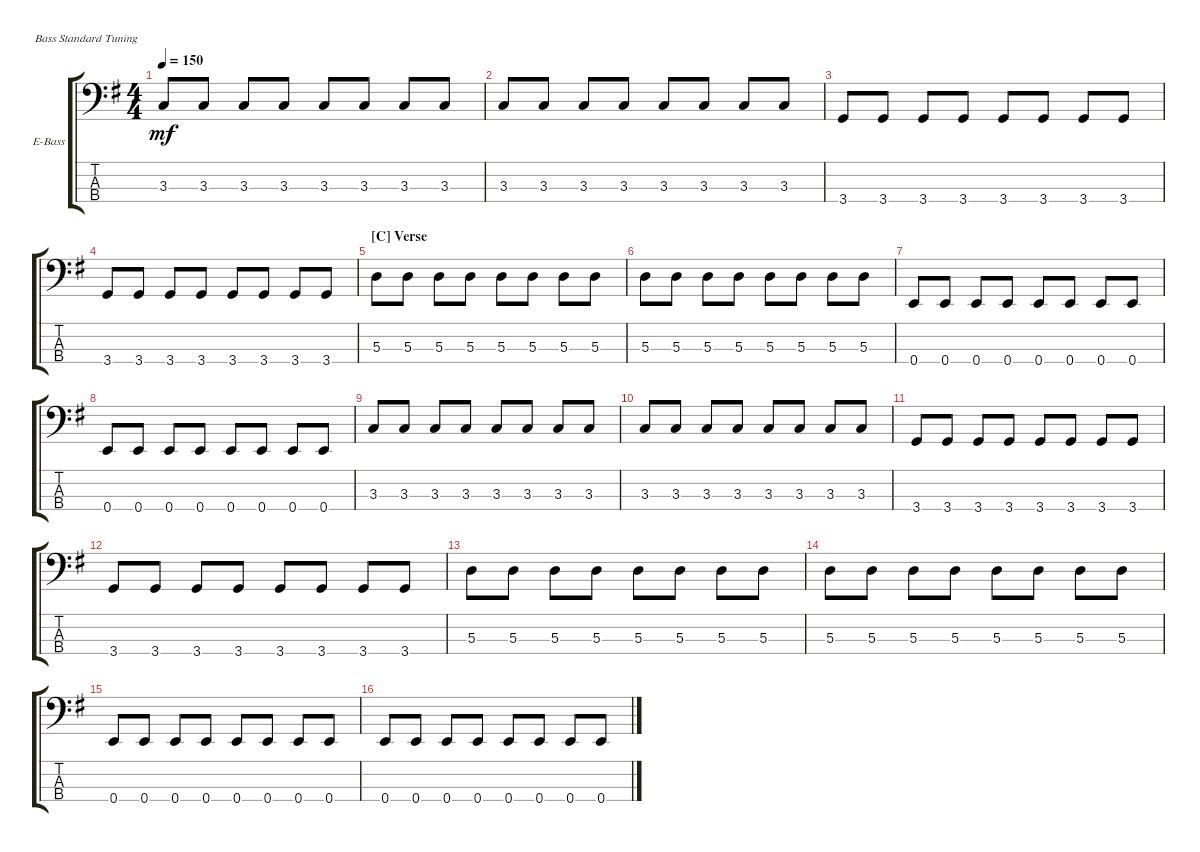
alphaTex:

\defaultSystemsLayout 4
\bracketExtendMode groupsimilarinstruments
\firstSystemTrackNameOrientation horizontal
\otherSystemsTrackNameOrientation horizontal
\track ("Electric Bass" "E-Bass") {instrument electricbassfinger}
\staff {score tabs}
\tuning (G2 D2 A1 E1)
\ts (4 4)
\tempo 150
\clef f4
\ks g
3.3.8{dy mf} 3.3.8 3.3.8 3.3.8 3.3.8 3.3.8 3.3.8 3.3.8 |
3.3.8 3.3.8 3.3.8 3.3.8 3.3.8 3.3.8 3.3.8 3.3.8 |
3.4.8 3.4.8 3.4.8 3.4.8 3.4.8 3.4.8 3.4.8 3.4.8 |
3.4.8 3.4.8 3.4.8 3.4.8 3.4.8 3.4.8 3.4.8 3.4.8 |
\section ("C" "Verse")
5.3.8 5.3.8 5.3.8 5.3.8 5.3.8 5.3.8 5.3.8 5.3.8 |
5.3.8 5.3.8 5.3.8 5.3.8 5.3.8 5.3.8 5.3.8 5.3.8 |
0.4.8 0.4.8 0.4.8 0.4.8 0.4.8 0.4.8 0.4.8 0.4.8 |
0.4.8 0.4.8 0.4.8 0.4.8 0.4.8 0.4.8 0.4.8 0.4.8 |
3.3.8 3.3.8 3.3.8 3.3.8 3.3.8 3.3.8 3.3.8 3.3.8 |
3.3.8 3.3.8 3.3.8 3.3.8 3.3.8 3.3.8 3.3.8 3.3.8 |
3.4.8 3.4.8 3.4.8 3.4.8 3.4.8 3.4.8 3.4.8 3.4.8 |
3.4.8 3.4.8 3.4.8 3.4.8 3.4.8 3.4.8 3.4.8 3.4.8 |
5.3.8 5.3.8 5.3.8 5.3.8 5.3.8 5.3.8 5.3.8 5.3.8 |
5.3.8 5.3.8 5.3.8 5.3.8 5.3.8 5.3.8 5.3.8 5.3.8 |
0.4.8 0.4.8 0.4.8 0.4.8 0.4.8 0.4.8 0.4.8 0.4.8 |
0.4.8 0.4.8 0.4.8 0.4.8 0.4.8 0.4.8 0.4.8 0.4.8
